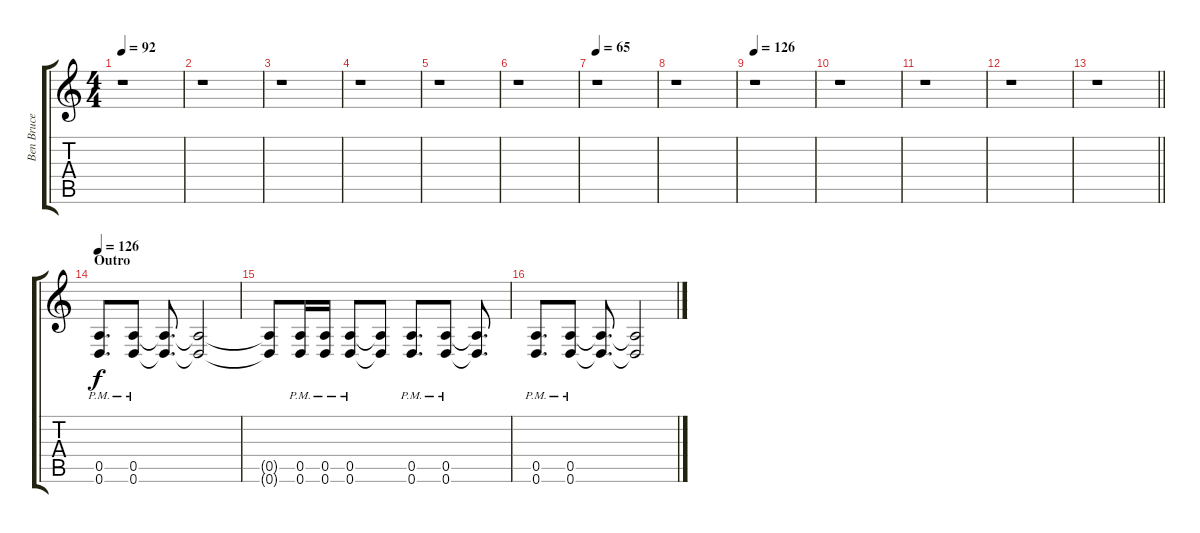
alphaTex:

\track ("Ben Bruce (Guitar 1)" "Ben Bruce ") {instrument distortionguitar}
\staff {score tabs}
\tuning (E4 B3 G3 D3 A2 D2) {hide}
\ts (4 4)
\tempo 92
\clef g2
\ks c
r.1{dy f} |
r.1 |
r.1 |
r.1 |
r.1 |
r.1 |
\tempo 65
r.1 |
r.1 |
\tempo 126
r.1 |
r.1 |
r.1 |
r.1 |
\barLineRight lightlight
r.1 |
\section ("" "Outro")
\tempo 126
(0.5{pm} 0.6{pm}).8{d volume 13} (0.5{pm} 0.6{pm}).8 (0.5{t} 0.6{t}).8{d} (0.5{t} 0.6{t}).2 |
(0.5{t} 0.6{t}).8 (0.5{pm} 0.6{pm}).16 (0.5{pm} 0.6{pm}).16 (0.5{pm} 0.6{pm}).8 (0.5{t} 0.6{t}).8 (0.5{pm} 0.6{pm}).8{d} (0.5{pm} 0.6{pm}).8 (0.5{t} 0.6{t}).8{d} |
(0.5{pm} 0.6{pm}).8{d} (0.5{pm} 0.6{pm}).8 (0.5{t} 0.6{t}).8{d} (0.5{t} 0.6{t}).2
